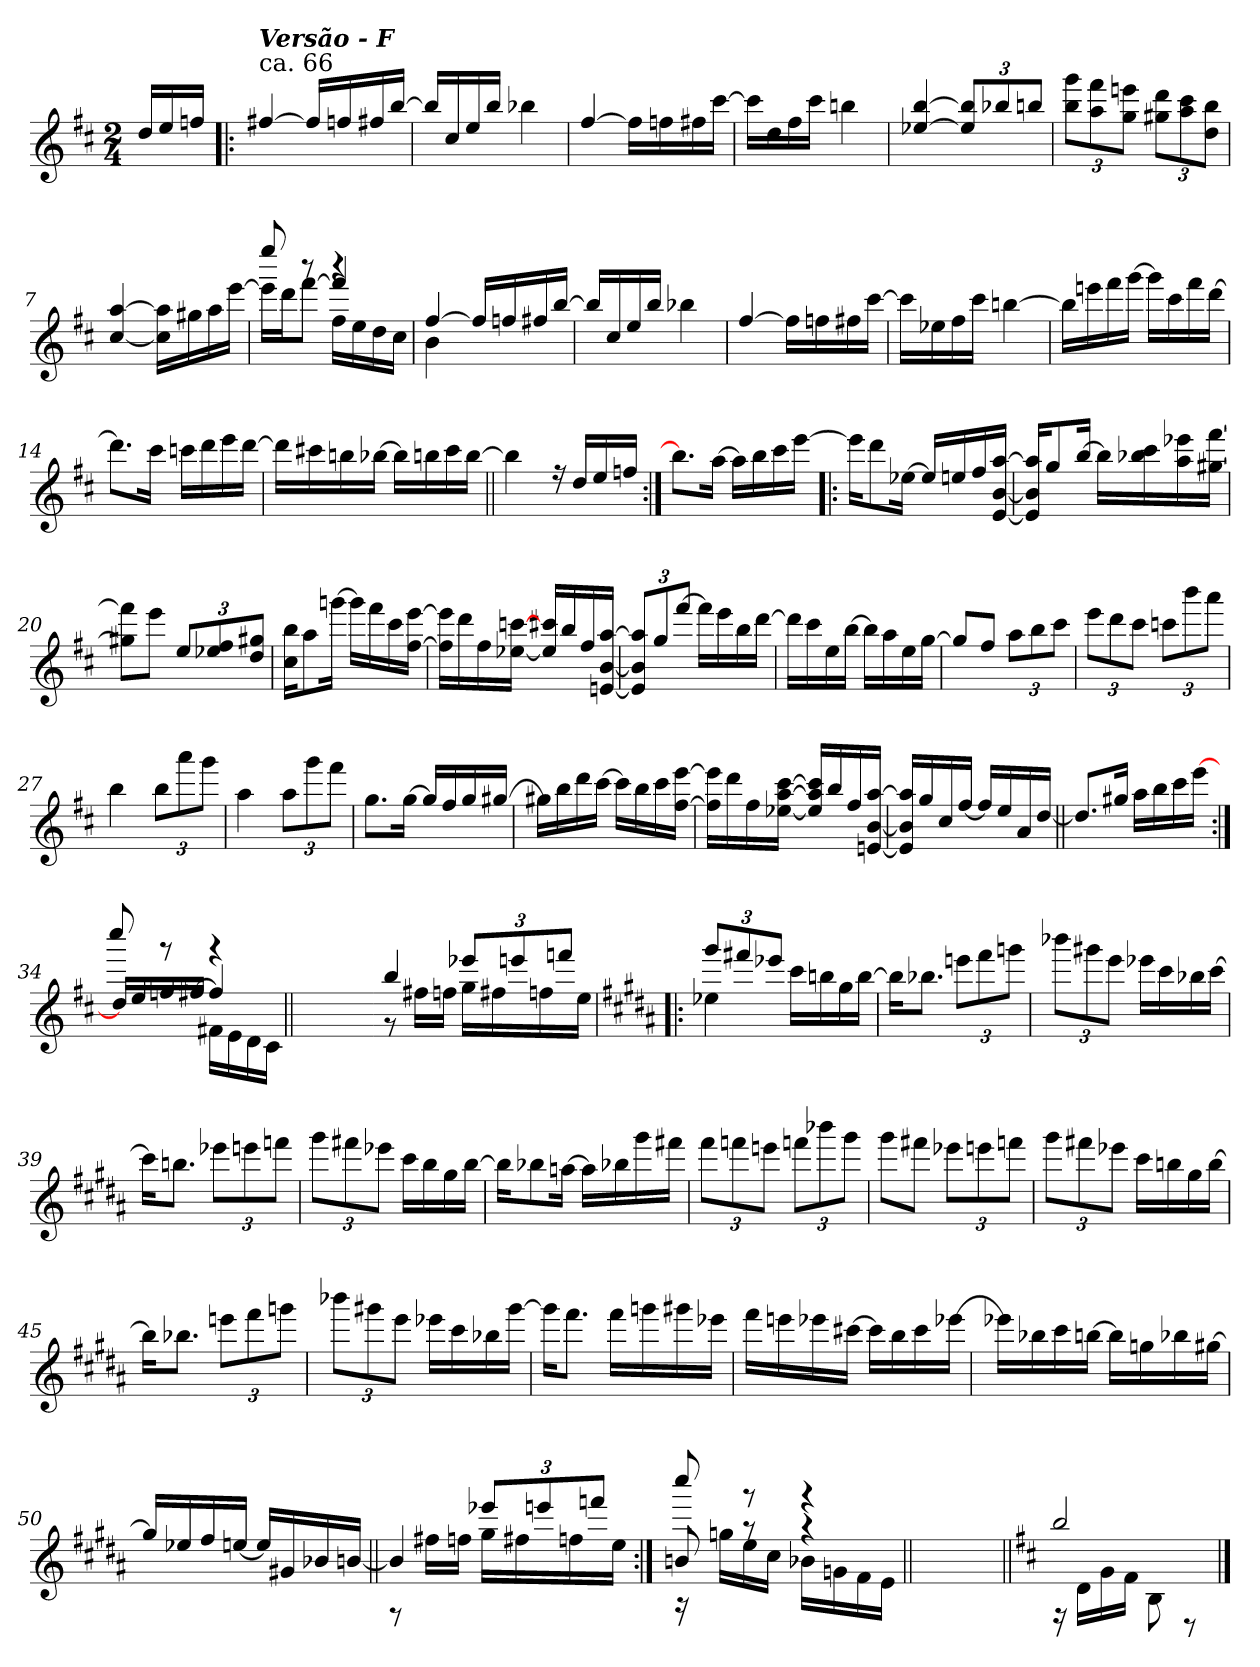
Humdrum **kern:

**kern
*part1
*staff1
*clefG2
*ITrd4c7
*k[f#]
*G:
*M2/4
=
16g/LL
16a/
16b-X/JJ
=1!|:
*^
!LO:TX:a:t=ca. 66	!
!LO:TX:a:Bi:t=Versão - F	!
[>4bn/	2ryy
16b/LL]	.
16b-X/	.
16bn/	.
[>16ee/JJ	.
=2	=2
16ee/LL]	4ryy
16f#/	.
16a/	.
16ee/JJ	.
4ee-X\	4ryy
=3	=3
[>4b/	2ryy
16b\LL]	.
16b-X\	.
16bn\	.
[<16ff#\JJ	.
!!LO:LB:g=z	!!
=4	=4
16ff#\LL]	2ryy
16g\	.
16b\	.
16ff#\JJ	.
4een\	.
=5	=5
[>4a-X/ [>4ee/	2ryy
12a-/] 12ee/]L	.
12ee-X/	.
12een/J	.
=6	=6
12ee\ 12ccc\L	4ryy
12dd\ 12bb\	.
12cc\ 12aan\J	.
12cc#X\ 12gg\L	4ryy
12dd\ 12ff#\	.
12g\ 12ee\J	.
=7	=7
[>4f#/ [>4dd/	4ryy
16f#\] 16dd\]LL	4ryy
16cc#X\	.
16dd\	.
[<16aa\JJ	.
!!LO:LB:g=z	!!
=8	=8
*^	*^
16aa\LL]	4ryy	8ryy	8aaa!/
16gg\J	.	.	.
[>8bb\J	.	8ryy	8raaa
4bb/]	16b!\LL	4ryy	4raaa
.	16a!\	.	.
.	16g!\	.	.
.	16f#!\JJ	.	.
*	*	*v	*v
=9	=9	=9
[>4b/	4e!\	2ryy
16b/LL]	4ryy	.
16b-X/	.	.
16bn/	.	.
[<16ee/JJ	.	.
*	*v	*v
=10	=10
16ee/LL]	4ryy
16f#/	.
16a/	.
16ee/JJ	.
4ee-X\	4ryy
=11	=11
[>4b/	2ryy
16b\LL]	.
16b-X\	.
16bn\	.
[<16ff#\JJ	.
!!LO:LB:g=z	!!
=12	=12
16ff#\LL]	2ryy
16a-X\	.
16b\	.
16ff#\JJ	.
[<4een\	.
=13	=13
16ee\LL]	4ryy
16aan\	.
16bb\	.
[<16ccc\JJ	.
16ccc\LL]	4ryy
16ff#\	.
16bb\	.
[<16gg\JJ	.
=14	=14
8.gg\L]	4ryy
16ff#\Jk	.
16ffn\LL	4ryy
16gg\	.
16aa\	.
[<16gg\JJ	.
=15	=15
16gg\LL]	4ryy
16ff#X\	.
16een\	.
[<16ee-X\JJ	.
16ee-\LL]	4ryy
16een\	.
16ff#\	.
[<16ee\JJ	.
!!LO:LB:g=z	!!
=16||	=16||
4een\]	4ryy
16ree	4ryy
16g/LL	.
16a/	.
16b-X/JJ	.
=17:|!	=17:|!
8.een\L]	4ryy
[<16dd\Jk	.
16dd\LL]	4ryy
16ee\	.
16ff#\	.
[<16aa\JJ	.
=18!|:	=18!|:
16aa\KL]	4ryy
8gg\	.
[<16a-X\Jk	.
16a-/LL]	4ryy
16an/	.
16b/	.
[>16A/ [>16e/ [>16dd/JJ	.
=19	=19
16An/] 16e/] 16dd/]KL	2ryy
8cc/	.
[>16ee/Jk	.
16ee\LL]	.
16ee-X\ 16ff#\	.
16dd\ 16aa-X\	.
[<16cc#X\ [<16bb\JJ	.
!!LO:LB:g=z	!!
=20	=20
8cc#X\] 8bb\]L	2ryy
8aa\J	.
12a/L	.
12a-X/ 12b/	.
12g/ 12cc#X/J	.
=21	=21
16f#\ 16ee\KL	2ryy
8dd\	.
[<16cccn\Jk	.
16ccc\LL]	.
16bb\	.
16ff#\	.
[<16b\ [<16aa\JJ	.
=22	=22
16b\] 16aa\]LL	4ryy
16gg\	.
16b\	.
[<16a-X\ [<16ffn\JJ	.
16a-/] 16ff#X/LL	4ryy
16ee/	.
16b/	.
[>16An/ [>16e/ [>16dd/JJ	.
=23	=23
12An/] 12e/] 12dd/]L	2ryy
12cc/	.
[>12bb/J	.
16bb\LL]	.
16aa\	.
16ee\	.
[<16gg\JJ	.
!!LO:LB:g=z	!!
=24	=24
16gg\LL]	4ryy
16ff#\	.
16a\	.
[<16ee\JJ	.
16ee\LL]	4ryy
16dd\	.
16a\	.
[<16cc\JJ	.
=25	=25
8cc/L]	2ryy
8b/J	.
12dd\L	.
12ee\	.
12ff#\J	.
=26	=26
12aa\L	2ryy
12gg\	.
12ff#\J	.
12ffn\L	.
12eee\	.
12ddd\J	.
=27	=27
4ee\	2ryy
12ee\L	.
12ddd\	.
12ccc\J	.
!!LO:LB:g=z	!!
=28	=28
4dd\	4ryy
12dd\L	4ryy
12ccc\	.
12bb\J	.
=29	=29
8.cc\L	2ryy
[<16cc\Jk	.
16cc/LL]	.
16b/	.
16cc/	.
[>16cc#X/JJ	.
=30	=30
16cc#X\LL]	2ryy
16ee\	.
16gg\	.
[<16ff#\JJ	.
16ff#\LL]	.
16ee\	.
16ff#\	.
[<16b\ [<16aa\JJ	.
=31	=31
16bn\] 16aa\]LL	4ryy
16gg\	.
16b\	.
[<16a-X\ [<16dd\ [<16ff#\JJ	.
16a-/] 16dd/] 16ff#/]LL	4ryy
16ee/	.
16b/	.
[>16An/ [>16e/ [>16dd/JJ	.
!!LO:PB:g=z	!!
=32	=32
16An/] 16e/] 16dd/]LL	4ryy
16cc/	.
16f#/	.
[>16b/JJ	.
16b/LL]	4ryy
16a/	.
16d/	.
[>16g/JJ	.
=33||	=33||
8.g/L]	2ryy
16cc#X/Jk	.
16dd\LL	.
16ee\	.
16ff#\	.
[<16aa\JJ	.
=34:|!	=34:|!
*^	*^
16g/LL]	4ryy	8ryy	8fff#!/
16a/	.	.	.
16b-X/	.	8ryy	8rfff
[>16bn/JJ	.	.	.
4b/]	16Bn!\LL	4ryy	4rggg
.	16A!\	.	.
.	16G!\	.	.
.	16F#!\JJ	.	.
*v	*v	*v	*v
=34X341||
2ryy
!!LO:LB:g=z
=35-
*^
*	*^
4ee/	8rg	4ryy
.	16bn!\LL	.
.	16b-X!\JJ	.
12aa-X/L	16cc!\LL	4ryy
.	16bn!\	.
12aan/	.	.
.	16b-X!\	.
12bb-X/J	.	.
.	16a!\JJ	.
=36!|:	=36!|:	=36!|:
*k[f#c#g#d#]	*	*
*E:	*	*
12ccc#/L	4a-X!\	4ryy
12bbn/	.	.
12aa-X/J	.	.
16ff#\LL	4ryy	4ryy
16een\	.	.
16cc#\	.	.
[>16ee\JJ	.	.
*	*v	*v
=37	=37
16ee\KL]	2ryy
8.ee-X\J	.
12aan\L	.
12bb\	.
12cccn\J	.
=38	=38
12eee-X\L	4ryy
12ccc#X\	.
12aa\J	.
16aa-X\LL	4ryy
16ff#\	.
16ee-X\	.
[<16ff#\JJ	.
!!LO:LB:g=z	!!
=39	=39
16ff#\KL]	2ryy
8.een\J	.
12aa-X\L	.
12aan\	.
12bb-X\J	.
=40	=40
12ccc#\L	4ryy
12bbn\	.
12aa-X\J	.
16ff#\LL	4ryy
16ee\	.
16cc#\	.
[<16ee\JJ	.
=41	=41
16ee\KL]	2ryy
8ee-X\	.
[<16ddn\Jk	.
16dd\LL]	.
16ee-X\	.
16ccc#\	.
16bbn\JJ	.
=42	=42
12bb\L	4ryy
12bb-X\	.
12aan\J	.
12bb-X\L	4ryy
12eee-X\	.
12ccc#\J	.
!!LO:LB:g=z	!!
=43	=43
8ccc#\L	4ryy
8bbn\J	.
12aa-X\L	4ryy
12aan\	.
12bb-X\J	.
=44	=44
12ccc#\L	4ryy
12bbn\	.
12aa-X\J	.
16ff#\LL	4ryy
16een\	.
16cc#\	.
[<16ee\JJ	.
=45	=45
16ee\KL]	2ryy
8.ee-X\J	.
12aan\L	.
12bb\	.
12cccn\J	.
=46	=46
12eee-X\L	2ryy
12ccc#X\	.
12aa\J	.
16aa-X\LL	.
16ff#\	.
16ee-X\	.
[<16ccc#\JJ	.
!!LO:LB:g=z	!!
=47	=47
16ccc#\KL]	4ryy
8.bb\J	.
16bb\LL	4ryy
16cccn\	.
16ccc#X\	.
16aa-X\JJ	.
=48	=48
16bb\LL	4ryy
16aan\	.
16aa-X\	.
[<16ff#X\JJ	.
16ff#\LL]	4ryy
16ee\	.
16ff#\	.
[<16aa-X\JJ	.
=49	=49
16aa-X\LL]	4ryy
16ee-X\	.
16ff#\	.
[<16een\JJ	.
16ee\LL]	4ryy
16ccn\	.
16ee-X\	.
[<16cc#X\JJ	.
=50	=50
16cc#/LL]	4ryy
16a-X/	.
16b/	.
[>16an/JJ	.
16a/LL]	4ryy
16c#X/	.
16e-X/	.
[>16en/JJ	.
!!LO:LB:g=z	!!
=51||	=51||
*	*^
4en/]	8rF	4ryy
.	16bn!\LL	.
.	16b-X!\JJ	.
12aa-X/L	16cc#!\LL	4ryy
.	16bn!\	.
12aan/	.	.
.	16b-X!\	.
12bb-X/J	.	.
.	16a!\JJ	.
=52:|!	=52:|!	=52:|!
*	*	*^
8en/	16rG	8ryy	8fff#!/
.	16ccn!\LL	.	.
8rgg	16a!\	8ryy	8rggg
.	16f#!\JJ	.	.
4rgg	16e-X!\LL	4ryy	4rggg
.	16cn!\	.	.
.	16B!\	.	.
.	16A!\JJ	.	.
*v	*v	*v	*v
=52X522||
(>2ryy
=53||
*k[f#]
*G:
*^
*	*^
2ee/)	16rE	4.rffyy
.	16G!\LL	.
.	16c!\	.
.	16B!\JJ	.
.	8E!\	.
.	8rC	8ryy
*v	*v	*v
==
*-
